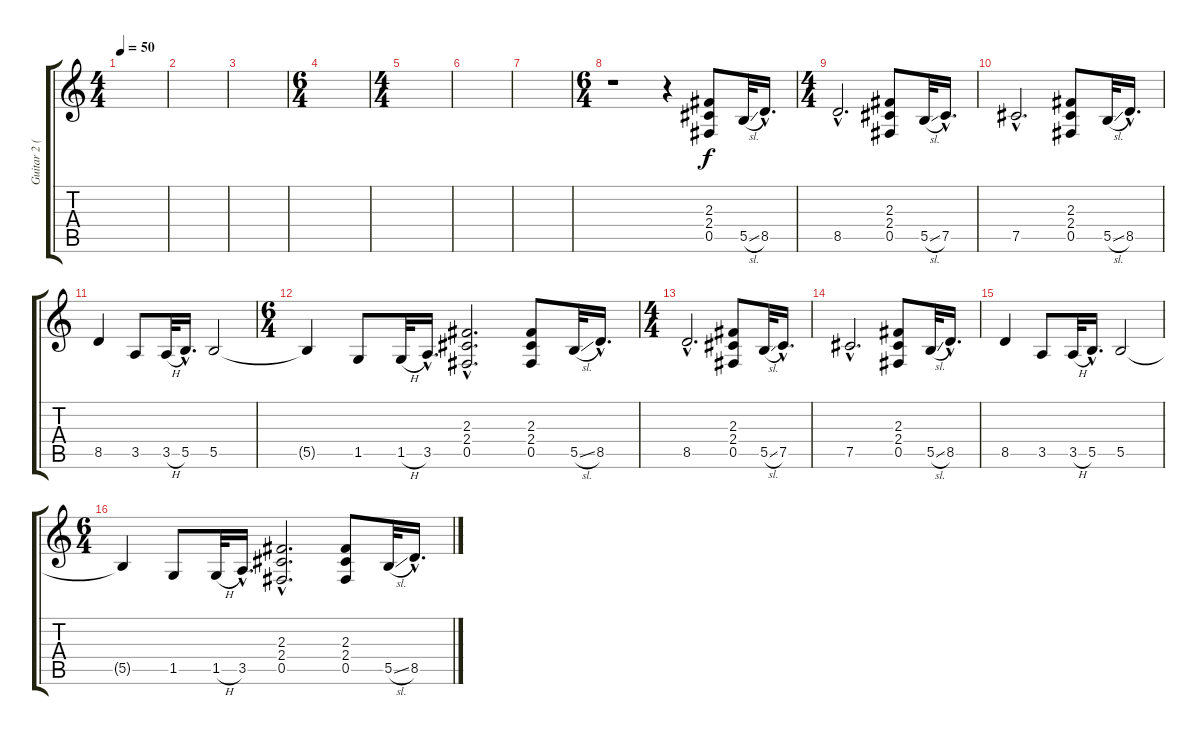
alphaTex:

\track ("Guitar 2 (Distortion)" "Guitar 2 (") {instrument distortionguitar}
\staff {score tabs}
\tuning (Db4 Ab3 E3 B2 Gb2 Db2) {hide}
\ts (4 4)
\tempo 50
\clef g2
\ks c
|
|
|
\ts (6 4)
|
\ts (4 4)
|
|
|
\ts (6 4)
r.1 r.4 (2.3 2.4 0.5).8 5.5{sl}.32 8.5{hac}.16{d} |
\ts (4 4)
8.5{hac}.2{d} (2.3 2.4 0.5).8 5.5{sl}.32 7.5{hac}.16{d} |
7.5{hac}.2{d} (2.3 2.4 0.5).8 5.5{sl}.32 8.5{hac}.16{d} |
8.5.4 3.5.8 3.5{h}.32 5.5{hac}.16{d} 5.5.2 |
\ts (6 4)
5.5{t}.4 1.5.8 1.5{h}.32 3.5{hac}.16{d} (2.3{hac} 2.4{hac} 0.5{hac}).2{d} (2.3 2.4 0.5).8 5.5{sl}.32 8.5{hac}.16{d} |
\ts (4 4)
8.5{hac}.2{d} (2.3 2.4 0.5).8 5.5{sl}.32 7.5{hac}.16{d} |
7.5{hac}.2{d} (2.3 2.4 0.5).8 5.5{sl}.32 8.5{hac}.16{d} |
8.5.4 3.5.8 3.5{h}.32 5.5{hac}.16{d} 5.5.2 |
\ts (6 4)
5.5{t}.4 1.5.8 1.5{h}.32 3.5{hac}.16{d} (2.3{hac} 2.4{hac} 0.5{hac}).2{d} (2.3 2.4 0.5).8 5.5{sl}.32 8.5{hac}.16{d}
